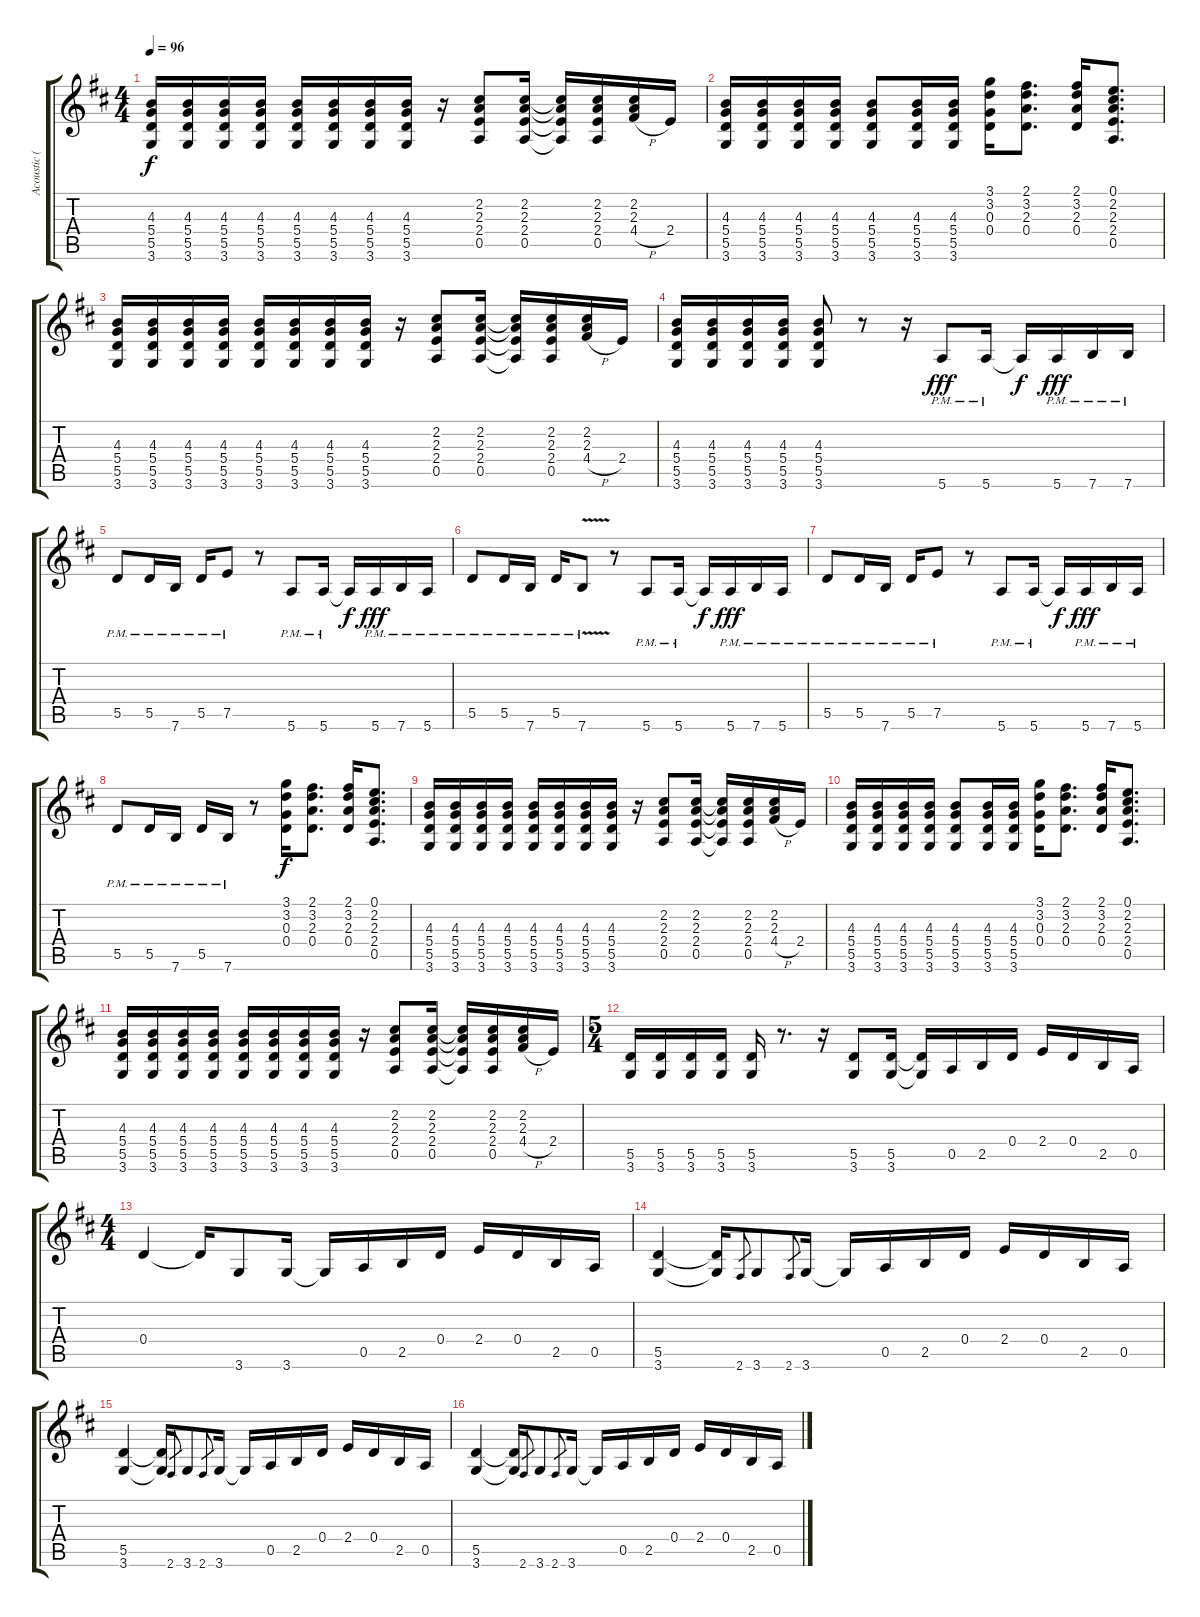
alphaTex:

\track ("Acoustic (All parts)" "Acoustic (") {instrument acousticguitarsteel}
\staff {score tabs}
\tuning (E4 B3 G3 D3 A2 E2) {hide}
\ts (4 4)
\tempo 96
\clef g2
\ks d
(4.3 5.4 5.5 3.6).16{dy f} (4.3 5.4 5.5 3.6).16 (4.3 5.4 5.5 3.6).16 (4.3 5.4 5.5 3.6).16 (4.3 5.4 5.5 3.6).16 (4.3 5.4 5.5 3.6).16 (4.3 5.4 5.5 3.6).16 (4.3 5.4 5.5 3.6).16 r.16 (2.2 2.3 2.4 0.5).8 (2.2 2.3 2.4 0.5).16 (2.2{t} 2.3{t} 2.4{t} 0.5{t}).16 (2.2 2.3 2.4 0.5).16 (2.2 2.3 4.4{h}).16 2.4.16 |
(4.3 5.4 5.5 3.6).16 (4.3 5.4 5.5 3.6).16 (4.3 5.4 5.5 3.6).16 (4.3 5.4 5.5 3.6).16 (4.3 5.4 5.5 3.6).8 (4.3 5.4 5.5 3.6).16 (4.3 5.4 5.5 3.6).16 (3.1 3.2 0.3 0.4).16 (2.1 3.2 2.3 0.4).8{d} (2.1 3.2 2.3 0.4).16 (0.1 2.2 2.3 2.4 0.5).8{d} |
(4.3 5.4 5.5 3.6).16 (4.3 5.4 5.5 3.6).16 (4.3 5.4 5.5 3.6).16 (4.3 5.4 5.5 3.6).16 (4.3 5.4 5.5 3.6).16 (4.3 5.4 5.5 3.6).16 (4.3 5.4 5.5 3.6).16 (4.3 5.4 5.5 3.6).16 r.16 (2.2 2.3 2.4 0.5).8 (2.2 2.3 2.4 0.5).16 (2.2{t} 2.3{t} 2.4{t} 0.5{t}).16 (2.2 2.3 2.4 0.5).16 (2.2 2.3 4.4{h}).16 2.4.16 |
(4.3 5.4 5.5 3.6).16 (4.3 5.4 5.5 3.6).16 (4.3 5.4 5.5 3.6).16 (4.3 5.4 5.5 3.6).16 (4.3 5.4 5.5 3.6).8 r.8 r.16 5.6{pm}.8{dy fff} 5.6{pm}.16 5.6{t}.16{dy f} 5.6{pm}.16{dy fff} 7.6{pm}.16 7.6{pm}.16 |
5.5{pm}.8 5.5{pm}.16 7.6{pm}.16 5.5{pm}.16 7.5{pm}.8 r.8 5.6{pm}.8 5.6{pm}.16 5.6{t}.16{dy f} 5.6{pm}.16{dy fff} 7.6{pm}.16 5.6{pm}.16 |
5.5{pm}.8 5.5{pm}.16 7.6{pm}.16 5.5{pm}.16 7.6{v pm}.8 r.8 5.6{pm}.8 5.6{pm}.16 5.6{t}.16{dy f} 5.6{pm}.16{dy fff} 7.6{pm}.16 5.6{pm}.16 |
5.5{pm}.8 5.5{pm}.16 7.6{pm}.16 5.5{pm}.16 7.5{pm}.8 r.8 5.6{pm}.8 5.6{pm}.16 5.6{t}.16{dy f} 5.6{pm}.16{dy fff} 7.6{pm}.16 5.6{pm}.16 |
5.5{pm}.8 5.5{pm}.16 7.6{pm}.16 5.5{pm}.16 7.6{pm}.16 r.8 (3.1 3.2 0.3 0.4).16{dy f} (2.1 3.2 2.3 0.4).8{d} (2.1 3.2 2.3 0.4).16 (0.1 2.2 2.3 2.4 0.5).8{d} |
(4.3 5.4 5.5 3.6).16 (4.3 5.4 5.5 3.6).16 (4.3 5.4 5.5 3.6).16 (4.3 5.4 5.5 3.6).16 (4.3 5.4 5.5 3.6).16 (4.3 5.4 5.5 3.6).16 (4.3 5.4 5.5 3.6).16 (4.3 5.4 5.5 3.6).16 r.16 (2.2 2.3 2.4 0.5).8 (2.2 2.3 2.4 0.5).16 (2.2{t} 2.3{t} 2.4{t} 0.5{t}).16 (2.2 2.3 2.4 0.5).16 (2.2 2.3 4.4{h}).16 2.4.16 |
(4.3 5.4 5.5 3.6).16 (4.3 5.4 5.5 3.6).16 (4.3 5.4 5.5 3.6).16 (4.3 5.4 5.5 3.6).16 (4.3 5.4 5.5 3.6).8 (4.3 5.4 5.5 3.6).16 (4.3 5.4 5.5 3.6).16 (3.1 3.2 0.3 0.4).16 (2.1 3.2 2.3 0.4).8{d} (2.1 3.2 2.3 0.4).16 (0.1 2.2 2.3 2.4 0.5).8{d} |
(4.3 5.4 5.5 3.6).16 (4.3 5.4 5.5 3.6).16 (4.3 5.4 5.5 3.6).16 (4.3 5.4 5.5 3.6).16 (4.3 5.4 5.5 3.6).16 (4.3 5.4 5.5 3.6).16 (4.3 5.4 5.5 3.6).16 (4.3 5.4 5.5 3.6).16 r.16 (2.2 2.3 2.4 0.5).8 (2.2 2.3 2.4 0.5).16 (2.2{t} 2.3{t} 2.4{t} 0.5{t}).16 (2.2 2.3 2.4 0.5).16 (2.2 2.3 4.4{h}).16 2.4.16 |
\ts (5 4)
(5.5 3.6).16 (5.5 3.6).16 (5.5 3.6).16 (5.5 3.6).16 (5.5 3.6).16 r.8{d} r.16 (5.5 3.6).8 (5.5 3.6).16 (5.5{t} 3.6{t}).16 0.5.16 2.5.16 0.4.16 2.4.16 0.4.16 2.5.16 0.5.16 |
\ts (4 4)
0.4.4 0.4{t}.16 3.6.8 3.6.16 3.6{t}.16 0.5.16 2.5.16 0.4.16 2.4.16 0.4.16 2.5.16 0.5.16 |
(5.5 3.6).4 (5.5{t} 3.6{t}).16 2.6.8{gr} 3.6.8 2.6.8{gr} 3.6.16 3.6{t}.16 0.5.16 2.5.16 0.4.16 2.4.16 0.4.16 2.5.16 0.5.16 |
(5.5 3.6).4 (5.5{t} 3.6{t}).16 2.6.8{gr} 3.6.8 2.6.8{gr} 3.6.16 3.6{t}.16 0.5.16 2.5.16 0.4.16 2.4.16 0.4.16 2.5.16 0.5.16 |
(5.5 3.6).4 (5.5{t} 3.6{t}).16 2.6.8{gr} 3.6.8 2.6.8{gr} 3.6.16 3.6{t}.16 0.5.16 2.5.16 0.4.16 2.4.16 0.4.16 2.5.16 0.5.16
